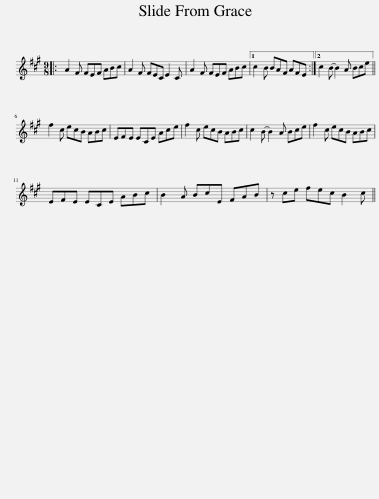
X:1
L:1/8
M:9/8
I:linebreak $
K:A
V:1 treble
V:1
|: A2 F FEF ABc | A2 F FEC E2 C | A2 F FEF ABc |1 c2 B BAF AFE :|2 c2 B- B2 A Bce ||$ %5
 f2 c ecB ABc | EFE ECE Ace | f2 c ecB ABc | c2 B- B2 A Bce | f2 c ecB ABc |$ %10
 EFE ECE ABc | B2 A BcE FAB | z ce fec B2 c || %13
